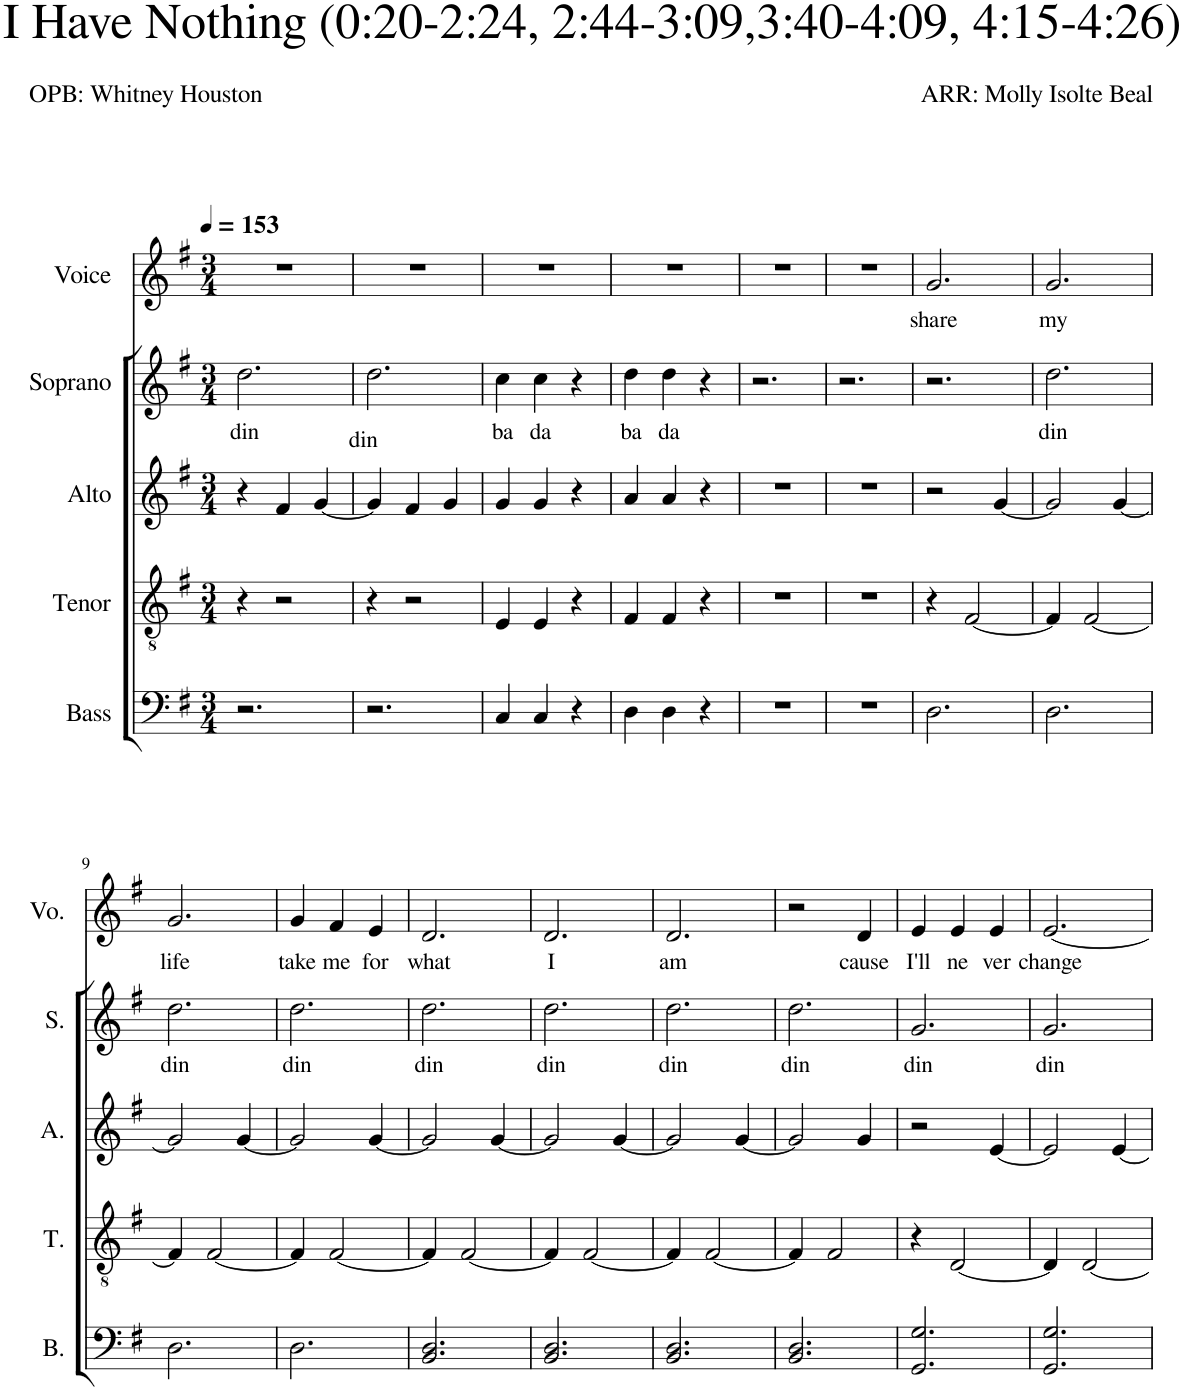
**kern	**kern	**kern	**kern	**text	**kern	**text
*part5	*part4	*part3	*part2	*part2	*part1	*part1
*staff5	*staff4	*staff3	*staff2	*staff2	*staff1	*staff1
*I"Bass	*I"Tenor	*I"Alto	*I"Soprano	*	*I"Voice	*
*I'B.	*I'T.	*I'A.	*I'S.	*	*I'Vo.	*
*clefF4	*clefGv2	*clefG2	*clefG2	*	*clefG2	*
*k[f#]	*k[f#]	*k[f#]	*k[f#]	*	*k[f#]	*
*M3/4	*M3/4	*M3/4	*M3/4	*	*M3/4	*
*MM153	*MM153	*MM153	*MM153	*	*MM153	*
=1	=1	=1	=1	=1	=1	=1
!	!	!	!	!LO:LY:b	!	!
2.r	4r	4r	2.dd\	din	2.r	.
.	2r	4f#/	.	.	.	.
.	.	[4g/	.	.	.	.
=2	=2	=2	=2	=2	=2	=2
!	!	!	!	!LO:LY:b	!	!
2.r	4r	4g/]	2.dd\	din	2.r	.
.	2r	4f#/	.	.	.	.
.	.	4g/	.	.	.	.
=3	=3	=3	=3	=3	=3	=3
!	!	!	!	!LO:LY:b	!	!
4C/	4E/	4g/	4cc\	ba	2.r	.
!	!	!	!	!LO:LY:b	!	!
4C/	4E/	4g/	4cc\	da	.	.
4r	4r	4r	4r	.	.	.
=4	=4	=4	=4	=4	=4	=4
!	!	!	!	!LO:LY:b	!	!
4D\	4F#/	4a/	4dd\	ba	2.r	.
!	!	!	!	!LO:LY:b	!	!
4D\	4F#/	4a/	4dd\	da	.	.
4r	4r	4r	4r	.	.	.
=5	=5	=5	=5	=5	=5	=5
2.r	2.r	2.r	2.r	.	2.r	.
=6	=6	=6	=6	=6	=6	=6
2.r	2.r	2.r	2.r	.	2.r	.
=7	=7	=7	=7	=7	=7	=7
!	!	!	!	!	!	!LO:LY:b
2.D\	4r	2r	2.r	.	2.g/	share
.	[2F#/	.	.	.	.	.
.	.	[4g/	.	.	.	.
=8	=8	=8	=8	=8	=8	=8
!	!	!	!	!LO:LY:b	!	!LO:LY:b
2.D\	4F#/]	2g/]	2.dd\	din	2.g/	my
.	[2F#/	.	.	.	.	.
.	.	[4g/	.	.	.	.
!!LO:LB:g=z
=9	=9	=9	=9	=9	=9	=9
!	!	!	!	!LO:LY:b	!	!LO:LY:b
2.D\	4F#/]	2g/]	2.dd\	din	2.g/	life
.	[2F#/	.	.	.	.	.
.	.	[4g/	.	.	.	.
=10	=10	=10	=10	=10	=10	=10
!	!	!	!	!LO:LY:b	!	!LO:LY:b
2.D\	4F#/]	2g/]	2.dd\	din	4g/	take
!	!	!	!	!	!	!LO:LY:b
.	[2F#/	.	.	.	4f#/	me
!	!	!	!	!	!	!LO:LY:b
.	.	[4g/	.	.	4e/	for
=11	=11	=11	=11	=11	=11	=11
!	!	!	!	!LO:LY:b	!	!LO:LY:b
2.BB/ 2.D/	4F#/]	2g/]	2.dd\	din	2.d/	what
.	[2F#/	.	.	.	.	.
.	.	[4g/	.	.	.	.
=12	=12	=12	=12	=12	=12	=12
!	!	!	!	!LO:LY:b	!	!LO:LY:b
2.BB/ 2.D/	4F#/]	2g/]	2.dd\	din	2.d/	I
.	[2F#/	.	.	.	.	.
.	.	[4g/	.	.	.	.
=13	=13	=13	=13	=13	=13	=13
!	!	!	!	!LO:LY:b	!	!LO:LY:b
2.BB/ 2.D/	4F#/]	2g/]	2.dd\	din	2.d/	am
.	[2F#/	.	.	.	.	.
.	.	[4g/	.	.	.	.
=14	=14	=14	=14	=14	=14	=14
!	!	!	!	!LO:LY:b	!	!
2.BB/ 2.D/	4F#/]	2g/]	2.dd\	din	2r	.
.	2F#/	.	.	.	.	.
!	!	!	!	!	!	!LO:LY:b
.	.	4g/	.	.	4d/	cause
=15	=15	=15	=15	=15	=15	=15
!	!	!	!	!LO:LY:b	!	!LO:LY:b
2.GG/ 2.G/	4r	2r	2.g/	din	4e/	I'll
!	!	!	!	!	!	!LO:LY:b
.	[2D/	.	.	.	4e/	ne
!	!	!	!	!	!	!LO:LY:b
.	.	[4e/	.	.	4e/	ver
=16	=16	=16	=16	=16	=16	=16
!	!	!	!	!LO:LY:b	!	!LO:LY:b
2.GG/ 2.G/	4D/]	2e/]	2.g/	din	[2.e/	change
.	[2D/	.	.	.	.	.
.	.	[4e/	.	.	.	.
=	=	=	=	=	=	=
*-	*-	*-	*-	*-	*-	*-
